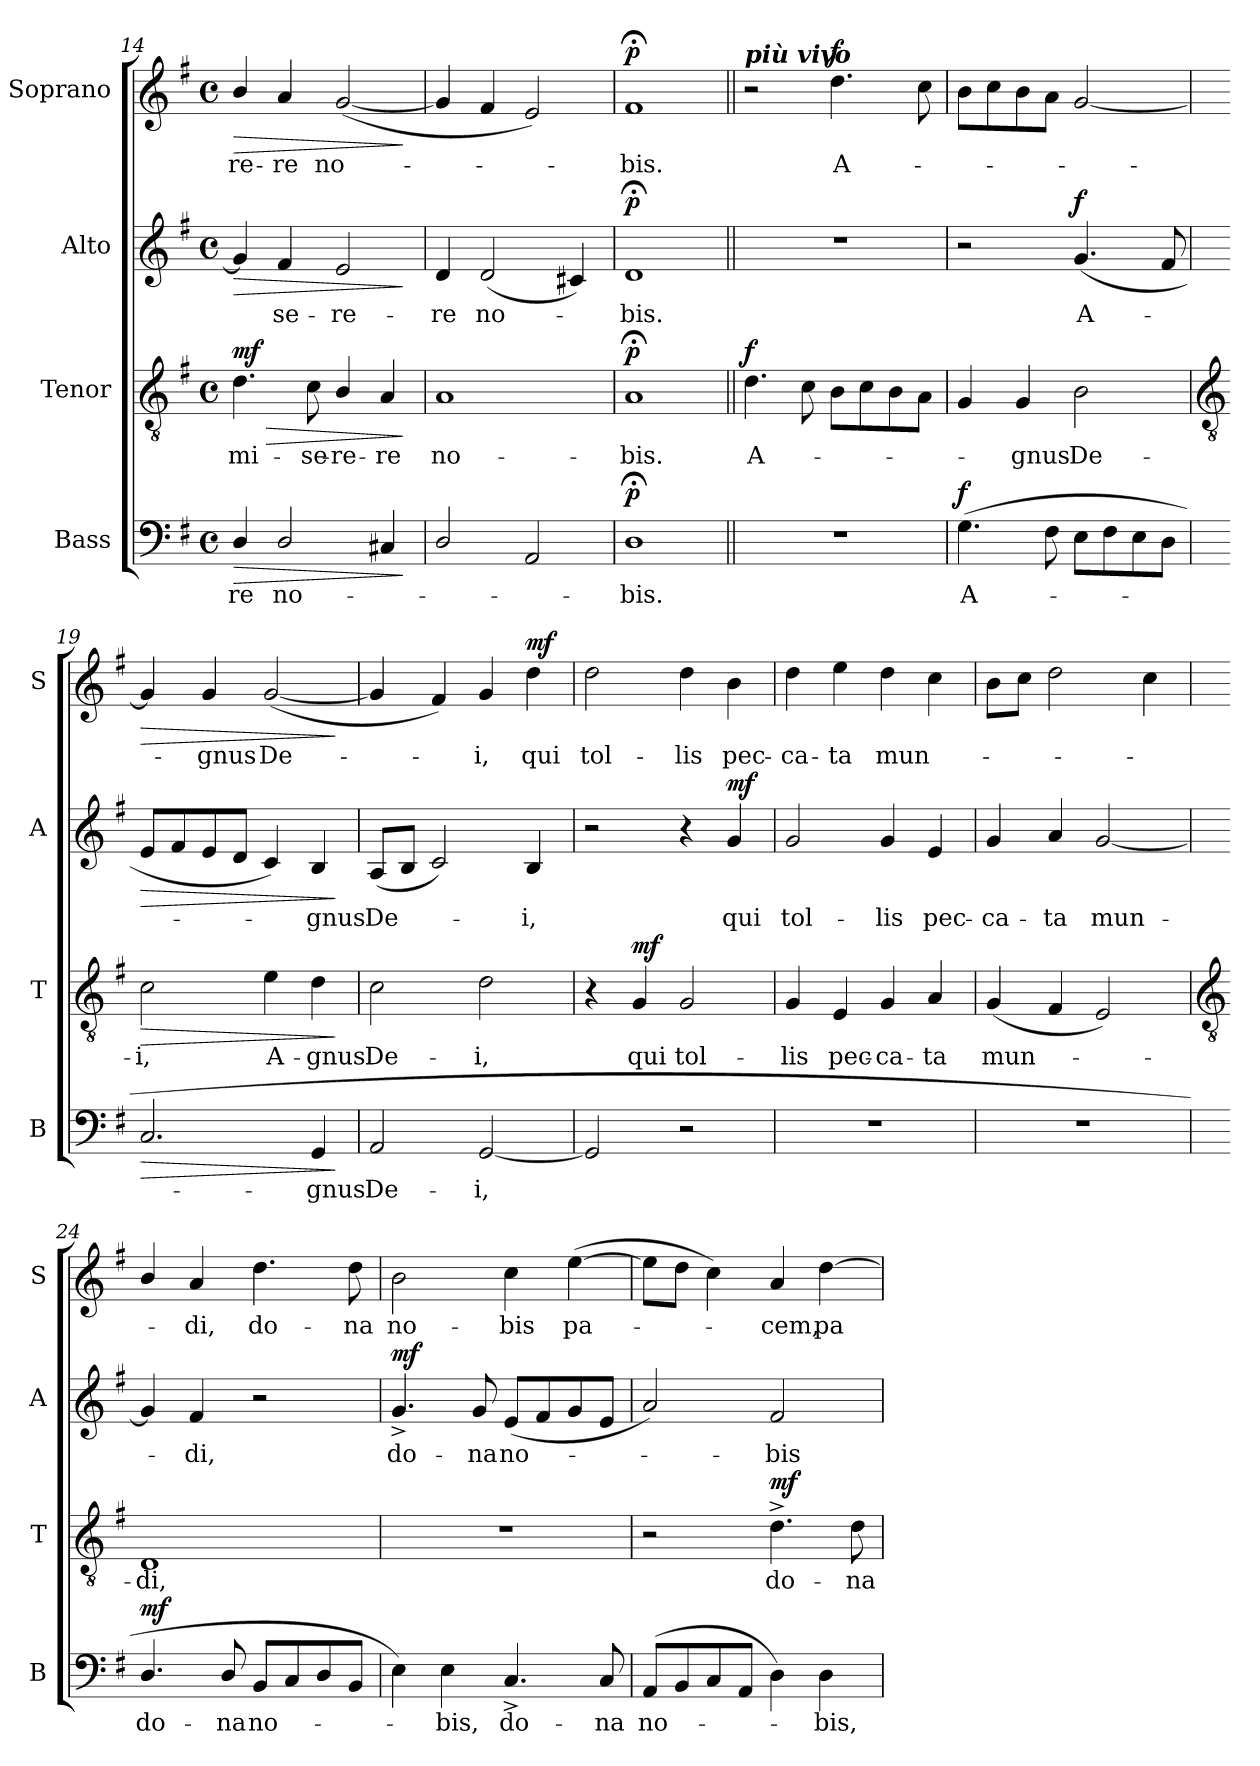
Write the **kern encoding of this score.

**kern	**text	**dynam	**kern	**text	**dynam	**kern	**text	**dynam	**kern	**text	**dynam
*part4	*part4	*part4	*part3	*part3	*part3	*part2	*part2	*part2	*part1	*part1	*part1
*staff4	*staff4	*staff4	*staff3	*staff3	*staff3	*staff2	*staff2	*staff2	*staff1	*staff1	*staff1
*I"Bass	*	*	*I"Tenor	*	*	*I"Alto	*	*	*I"Soprano	*	*
*I'B	*	*	*I'T	*	*	*I'A	*	*	*I'S	*	*
!!LO:LB:g=z
*clefF4	*	*	*clefGv2	*	*	*clefG2	*	*	*clefG2	*	*
*k[f#]	*	*	*k[f#]	*	*	*k[f#]	*	*	*k[f#]	*	*
*G:	*	*	*G:	*	*	*G:	*	*	*G:	*	*
*M4/4	*	*	*M4/4	*	*	*M4/4	*	*	*M4/4	*	*
*met(c)	*	*	*met(c)	*	*	*met(c)	*	*	*met(c)	*	*
=14	=14	=14	=14	=14	=14	=14	=14	=14	=14	=14	=14
!	!LO:LY:b	!LO:HP:b	!	!LO:LY:b	!LO:HP:b	!	!	!LO:HP:b	!	!LO:LY:b	!LO:HP:b
!	!	!	!	!	!LO:DY:n=1:b	!	!	!	!	!	!
4D/	-re	>	4.d	mi-	> mf	4g]	.	>	4b/	-re-	>
!	!LO:LY:b	!	!	!	!	!	!LO:LY:b	!	!	!LO:LY:b	!
2D/	no-	.	.	.	.	4f#	se-	.	4a	-re	.
!	!	!	!	!LO:LY:b	!	!	!	!	!	!	!
.	.	.	8c	-se-	.	.	.	.	.	.	.
!	!	!	!	!LO:LY:b	!	!	!LO:LY:b	!	!	!LO:LY:b	!
.	.	.	4B/	-re-	.	2e	-re-	.	(<[2g	no-	.
!	!	!	!	!LO:LY:b	!	!	!	!	!	!	!
4C#X	.	.	4A	-re	.	.	.	.	.	.	.
.	.	]	.	.	]	.	.	]	.	.	]
=15	=15	=15	=15	=15	=15	=15	=15	=15	=15	=15	=15
!	!	!	!	!LO:LY:b	!	!	!LO:LY:b	!	!	!	!
2D/	.	.	1A	no-	.	4d	-re	.	4g]	.	.
!	!	!	!	!	!	!	!LO:LY:b	!	!	!	!
.	.	.	.	.	.	(<2d	no-	.	4f#	.	.
2AA	.	.	.	.	.	.	.	.	2e)	.	.
.	.	.	.	.	.	4c#X)	.	.	.	.	.
=16	=16	=16	=16	=16	=16	=16	=16	=16	=16	=16	=16
!	!LO:LY:b	!LO:DY:b	!	!LO:LY:b	!LO:DY:b	!	!LO:LY:b	!LO:DY:b	!	!LO:LY:b	!LO:DY:b
1D;<	bis.	p	1A;<	-bis.	p	1d;<	bis.	p	1f#;<	bis.	p
=17||	=17||	=17||	=17||	=17||	=17||	=17||	=17||	=17||	=17||	=17||	=17||
!	!	!	!	!	!	!	!	!	!LO:TX:a:Bi:t=più vivo	!	!
!	!	!	!	!LO:LY:b	!LO:DY:b	!	!	!	!	!	!
1r	.	.	4.d	A-	f	1r	.	.	2r	.	.
.	.	.	8c	.	.	.	.	.	.	.	.
*	*	*	*	*	*	*	*	*	*MM60	*	*
!	!	!	!	!	!	!	!	!	!	!LO:LY:b	!LO:DY:b
.	.	.	8BL	.	.	.	.	.	4.dd	A-	f
.	.	.	8c	.	.	.	.	.	.	.	.
.	.	.	8B	.	.	.	.	.	.	.	.
.	.	.	8AJ	.	.	.	.	.	8cc	.	.
=18	=18	=18	=18	=18	=18	=18	=18	=18	=18	=18	=18
!	!LO:LY:b	!LO:DY:b	!	!	!	!	!	!	!	!	!
(<4.G	A-	f	4G	.	.	2r	.	.	8bL	.	.
.	.	.	.	.	.	.	.	.	8cc	.	.
!	!	!	!	!LO:LY:b	!	!	!	!	!	!	!
.	.	.	4G	gnus	.	.	.	.	8b	.	.
8F#	.	.	.	.	.	.	.	.	8aJ	.	.
!	!	!	!	!LO:LY:b	!	!	!LO:LY:b	!LO:DY:b	!	!	!
8EL	.	.	2B	De-	.	(<4.g	A-	f	[2g	.	.
8F#	.	.	.	.	.	.	.	.	.	.	.
8E	.	.	.	.	.	.	.	.	.	.	.
8DJ	.	.	.	.	.	8f#	.	.	.	.	.
!!LO:LB:g=z
=19	=19	=19	=19	=19	=19	=19	=19	=19	=19	=19	=19
*	*	*	*clefGv2	*	*	*	*	*	*	*	*
!	!	!LO:HP:b	!	!LO:LY:b	!LO:HP:b	!	!	!LO:HP:b	!	!	!LO:HP:b
2.C	.	>	2c	-i,	>	8eL	.	>	4g]	.	>
.	.	.	.	.	.	8f#	.	.	.	.	.
!	!	!	!	!	!	!	!	!	!	!LO:LY:b	!
.	.	.	.	.	.	8e	.	.	4g	gnus	.
.	.	.	.	.	.	8dJ	.	.	.	.	.
!	!	!	!	!LO:LY:b	!	!	!	!	!	!LO:LY:b	!
.	.	.	4e	A-	.	4c)	.	.	(<[2g	De-	.
!	!LO:LY:b	!	!	!LO:LY:b	!	!	!LO:LY:b	!	!	!	!
4GG	gnus	.	4d	-gnus	.	4B	gnus	.	.	.	.
.	.	]	.	.	]	.	.	]	.	.	]
=20	=20	=20	=20	=20	=20	=20	=20	=20	=20	=20	=20
!	!LO:LY:b	!	!	!LO:LY:b	!	!	!LO:LY:b	!	!	!	!
2AA	De-	.	2c	De-	.	(<8AL	De-	.	4g]	.	.
.	.	.	.	.	.	8BJ	.	.	.	.	.
.	.	.	.	.	.	2c)	.	.	4f#)	.	.
!	!LO:LY:b	!	!	!LO:LY:b	!	!	!	!	!	!LO:LY:b	!
[2GG	-i,	.	2d	-i,	.	.	.	.	4g	i,	.
!	!	!	!	!	!	!	!LO:LY:b	!	!	!LO:LY:b	!LO:DY:b
.	.	.	.	.	.	4B	i,	.	4dd	qui	mf
=21	=21	=21	=21	=21	=21	=21	=21	=21	=21	=21	=21
!	!	!	!	!	!	!	!	!	!	!LO:LY:b	!
2GG]	.	.	4r	.	.	2r	.	.	2dd	tol-	.
!	!	!	!	!LO:LY:b	!LO:DY:b	!	!	!	!	!	!
.	.	.	4G	qui	mf	.	.	.	.	.	.
!	!	!	!	!LO:LY:b	!	!	!	!	!	!LO:LY:b	!
2r	.	.	2G	tol-	.	4r	.	.	4dd	-lis	.
!	!	!	!	!	!	!	!LO:LY:b	!LO:DY:b	!	!LO:LY:b	!
.	.	.	.	.	.	4g	qui	mf	4b	pec-	.
=22	=22	=22	=22	=22	=22	=22	=22	=22	=22	=22	=22
!	!	!	!	!LO:LY:b	!	!	!LO:LY:b	!	!	!LO:LY:b	!
1r	.	.	4G	-lis	.	2g	tol-	.	4dd	-ca-	.
!	!	!	!	!LO:LY:b	!	!	!	!	!	!LO:LY:b	!
.	.	.	4E	pec-	.	.	.	.	4ee	-ta	.
!	!	!	!	!LO:LY:b	!	!	!LO:LY:b	!	!	!LO:LY:b	!
.	.	.	4G	-ca-	.	4g	-lis	.	4dd	mun-	.
!	!	!	!	!LO:LY:b	!	!	!LO:LY:b	!	!	!	!
.	.	.	4A	-ta	.	4e	pec-	.	4cc	.	.
=23	=23	=23	=23	=23	=23	=23	=23	=23	=23	=23	=23
!	!	!	!	!LO:LY:b	!	!	!LO:LY:b	!	!	!	!
1r	.	.	(<4G	mun-	.	4g	-ca-	.	8bL	.	.
.	.	.	.	.	.	.	.	.	8ccJ	.	.
!	!	!	!	!	!	!	!LO:LY:b	!	!	!	!
.	.	.	4F#	.	.	4a	-ta	.	2dd	.	.
!	!	!	!	!	!	!	!LO:LY:b	!	!	!	!
.	.	.	2E)	.	.	[2g	mun-	.	.	.	.
.	.	.	.	.	.	.	.	.	4cc	.	.
!!LO:LB:g=z
=24	=24	=24	=24	=24	=24	=24	=24	=24	=24	=24	=24
*	*	*	*clefGv2	*	*	*	*	*	*	*	*
!	!LO:LY:b	!LO:DY:b	!	!LO:LY:b	!	!	!	!	!	!	!
4.D/	do-	mf	1D	di,	.	4g]	.	.	4b/	.	.
!	!	!	!	!	!	!	!LO:LY:b	!	!	!LO:LY:b	!
.	.	.	.	.	.	4f#	di,	.	4a	di,	.
!	!LO:LY:b	!	!	!	!	!	!	!	!	!	!
8D/	-na	.	.	.	.	.	.	.	.	.	.
!	!LO:LY:b	!	!	!	!	!	!	!	!	!LO:LY:b	!
8BBL	no-	.	.	.	.	2r	.	.	4.dd	do-	.
8C	.	.	.	.	.	.	.	.	.	.	.
8D	.	.	.	.	.	.	.	.	.	.	.
!	!	!	!	!	!	!	!	!	!	!LO:LY:b	!
8BBJ	.	.	.	.	.	.	.	.	8dd	-na	.
=25	=25	=25	=25	=25	=25	=25	=25	=25	=25	=25	=25
!	!	!	!	!	!	!	!LO:LY:b	!LO:DY:b	!	!LO:LY:b	!
4E)	.	.	1r	.	.	4.g^	do-	mf	2b	no-	.
!	!LO:LY:b	!	!	!	!	!	!	!	!	!	!
4E	bis,	.	.	.	.	.	.	.	.	.	.
!	!	!	!	!	!	!	!LO:LY:b	!	!	!	!
.	.	.	.	.	.	8g	-na	.	.	.	.
!	!LO:LY:b	!	!	!	!	!	!LO:LY:b	!	!	!LO:LY:b	!
4.C^	do-	.	.	.	.	(<8eL	no-	.	4cc	-bis	.
.	.	.	.	.	.	8f#	.	.	.	.	.
!	!	!	!	!	!	!	!	!	!	!LO:LY:b	!
.	.	.	.	.	.	8g	.	.	(>[4ee	pa-	.
!	!LO:LY:b	!	!	!	!	!	!	!	!	!	!
8C	-na	.	.	.	.	8eJ	.	.	.	.	.
=26	=26	=26	=26	=26	=26	=26	=26	=26	=26	=26	=26
!	!LO:LY:b	!	!	!	!	!	!	!	!	!	!
(<8AAL	no-	.	2r	.	.	2a)	.	.	8eeL]	.	.
8BB	.	.	.	.	.	.	.	.	8ddJ	.	.
8C	.	.	.	.	.	.	.	.	4cc)	.	.
8AAJ	.	.	.	.	.	.	.	.	.	.	.
!	!	!	!	!LO:LY:b	!LO:DY:b	!	!LO:LY:b	!	!	!LO:LY:b	!
4D)	.	.	4.d^	do-	mf	2f#	bis	.	4a	cem,	.
!	!LO:LY:b	!	!	!	!	!	!	!	!	!LO:LY:b	!
4D	bis,	.	.	.	.	.	.	.	[4dd	pa-	.
!	!	!	!	!LO:LY:b	!	!	!	!	!	!	!
.	.	.	8d	-na	.	.	.	.	.	.	.
=	=	=	=	=	=	=	=	=	=	=	=
*-	*-	*-	*-	*-	*-	*-	*-	*-	*-	*-	*-
